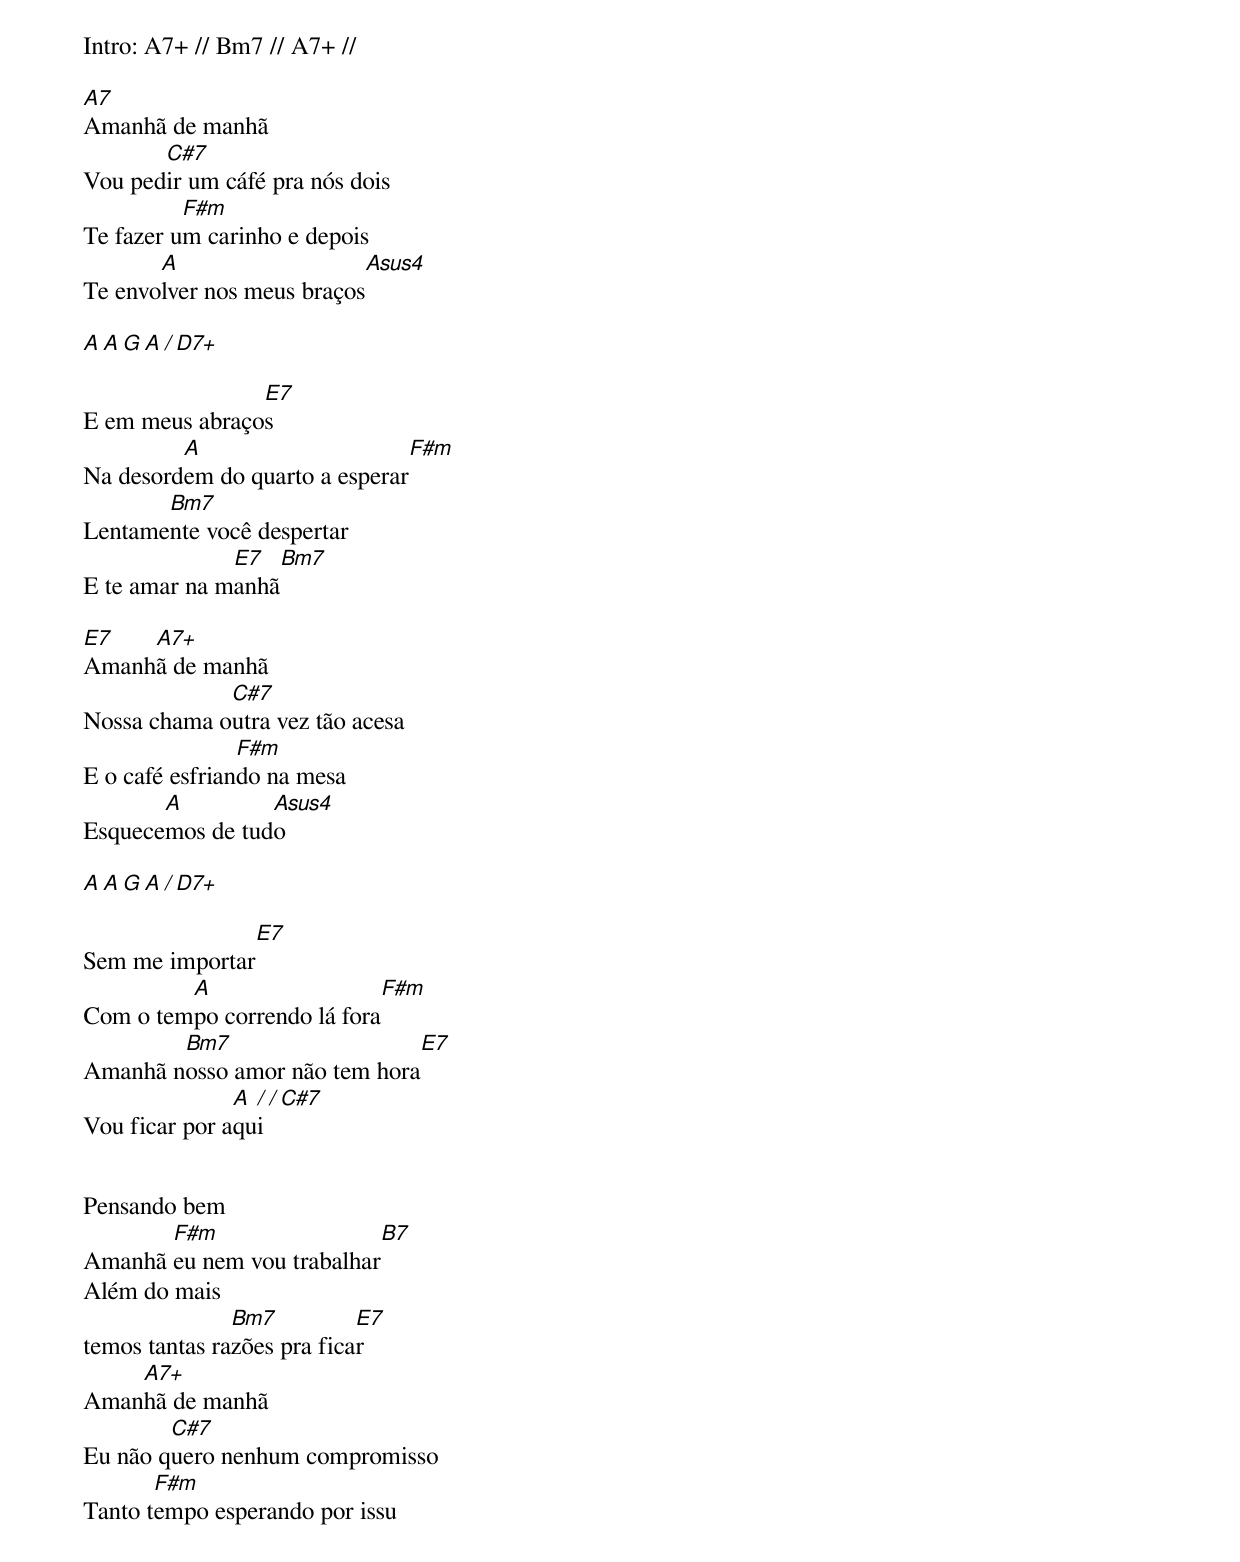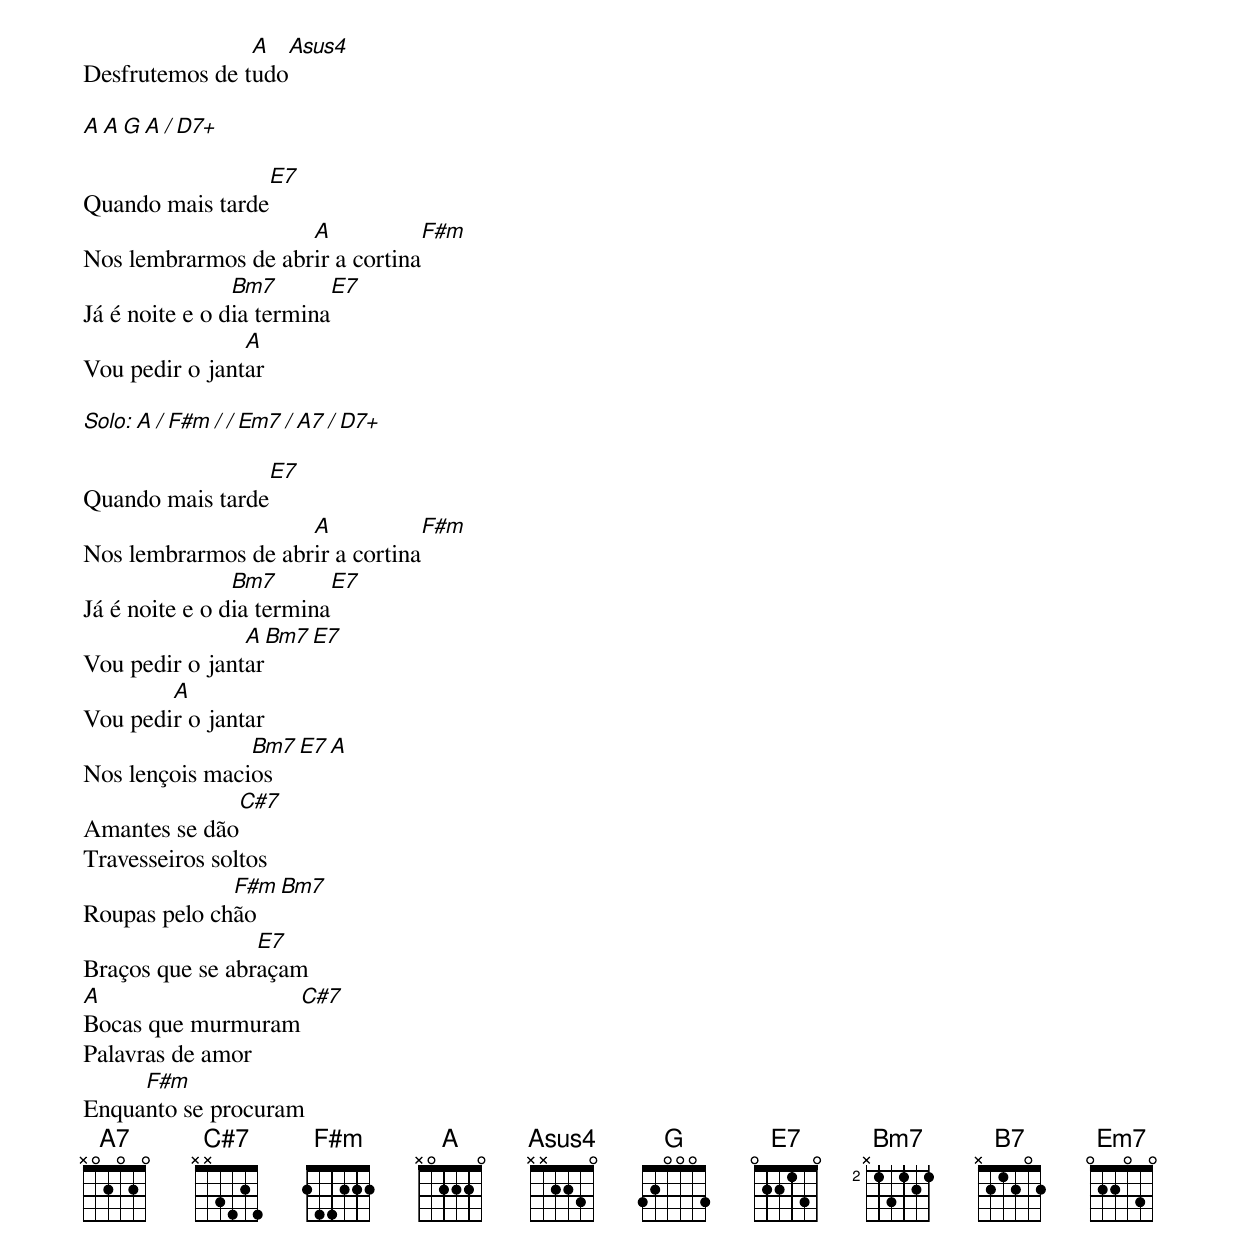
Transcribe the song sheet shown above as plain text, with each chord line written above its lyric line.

Intro: A7+ // Bm7 // A7+ //

A7
Amanhã de manhã
       C#7
Vou pedir um cáfé pra nós dois
          F#m
Te fazer um carinho e depois
       A                   Asus4
Te envolver nos meus braços

A   A  G   A / D7+

                E7
E em meus abraços
         A                      F#m
Na desordem do quarto a esperar
       Bm7
Lentamente você despertar
              E7     Bm7
E te amar na manhã

E7   A7+
Amanhã de manhã
             C#7
Nossa chama outra vez tão acesa
                F#m
E o café esfriando na mesa
       A         Asus4
Esquecemos de tudo

A A G A / D7+

               E7
Sem me importar
         A                    F#m
Com o tempo correndo lá fora
        Bm7                    E7
Amanhã nosso amor não tem hora
               A / / C#7
Vou ficar por aqui


Pensando bem
       F#m                  B7
Amanhã eu nem vou trabalhar
Além do mais
               Bm7          E7
temos tantas razões pra ficar
    A7+
Amanhã de manhã
        C#7
Eu não quero nenhum compromisso
       F#m
Tanto tempo esperando por issu
                A    Asus4
Desfrutemos de tudo

A A G A / D7+

                   E7
Quando mais tarde
                     A             F#m
Nos lembrarmos de abrir a cortina
                Bm7         E7
Já é noite e o dia termina
                A
Vou pedir o jantar

Solo: A / F#m / / Em7 / A7 / D7+

                   E7
Quando mais tarde
                     A            F#m
Nos lembrarmos de abrir a cortina
                Bm7         E7
Já é noite e o dia termina
                A  Bm7  E7
Vou pedir o jantar
        A
Vou pedir o jantar
                Bm7   E7   A
Nos lençois macios
               C#7
Amantes se dão
Travesseiros soltos
              F#m  Bm7
Roupas pelo chão
                 E7
Braços que se abraçam
A                   C#7
Bocas que murmuram
Palavras de amor
     F#m
Enquanto se procuram
